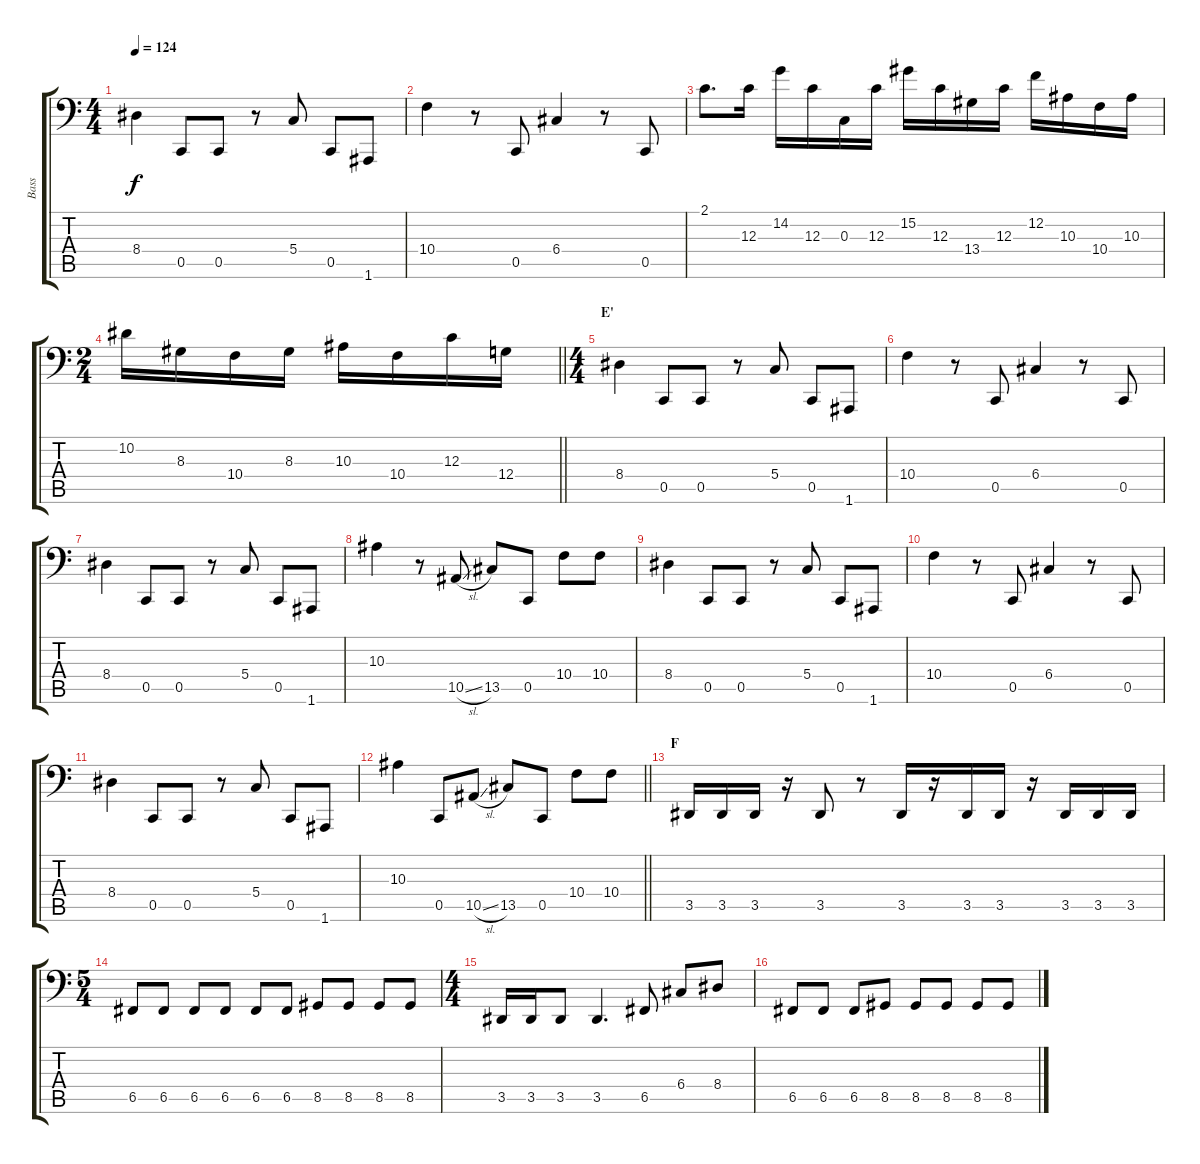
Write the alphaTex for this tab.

\track ("Bass" "Bass") {instrument electricbasspick}
\staff {score tabs}
\tuning (Bb2 F2 C2 G1 C1 A0) {hide}
\ts (4 4)
\tempo 124
\clef f4
\ks c
8.4.4{dy f} 0.5.8 0.5.8 r.8 5.4.8 0.5.8 1.6.8 |
10.4.4 r.8 0.5.8 6.4.4 r.8 0.5.8 |
2.1.8{d} 12.3.16 14.2.16 12.3.16 0.3.16 12.3.16 15.2.16 12.3.16 13.4.16 12.3.16 12.2.16 10.3.16 10.4.16 10.3.16 |
\ts (2 4)
\barLineRight lightlight
10.2.16 8.3.16 10.4.16 8.3.16 10.3.16 10.4.16 12.3.16 12.4.16 |
\ts (4 4)
\section ("" "E'")
8.4.4 0.5.8 0.5.8 r.8 5.4.8 0.5.8 1.6.8 |
10.4.4 r.8 0.5.8 6.4.4 r.8 0.5.8 |
8.4.4 0.5.8 0.5.8 r.8 5.4.8 0.5.8 1.6.8 |
10.3.4 r.8 10.5{sl}.8 13.5.8 0.5.8 10.4.8 10.4.8 |
8.4.4 0.5.8 0.5.8 r.8 5.4.8 0.5.8 1.6.8 |
10.4.4 r.8 0.5.8 6.4.4 r.8 0.5.8 |
8.4.4 0.5.8 0.5.8 r.8 5.4.8 0.5.8 1.6.8 |
\barLineRight lightlight
10.3.4 0.5.8 10.5{sl}.8 13.5.8 0.5.8 10.4.8 10.4.8 |
\section ("" "F")
3.5.16 3.5.16 3.5.16 r.16 3.5.8 r.8 3.5.16 r.16 3.5.16 3.5.16 r.16 3.5.16 3.5.16 3.5.16 |
\ts (5 4)
6.5.8 6.5.8 6.5.8 6.5.8 6.5.8 6.5.8 8.5.8 8.5.8 8.5.8 8.5.8 |
\ts (4 4)
3.5.16 3.5.16 3.5.8 3.5.4{d} 6.5.8 6.4.8 8.4.8 |
6.5.8 6.5.8 6.5.8 8.5.8 8.5.8 8.5.8 8.5.8 8.5.8
